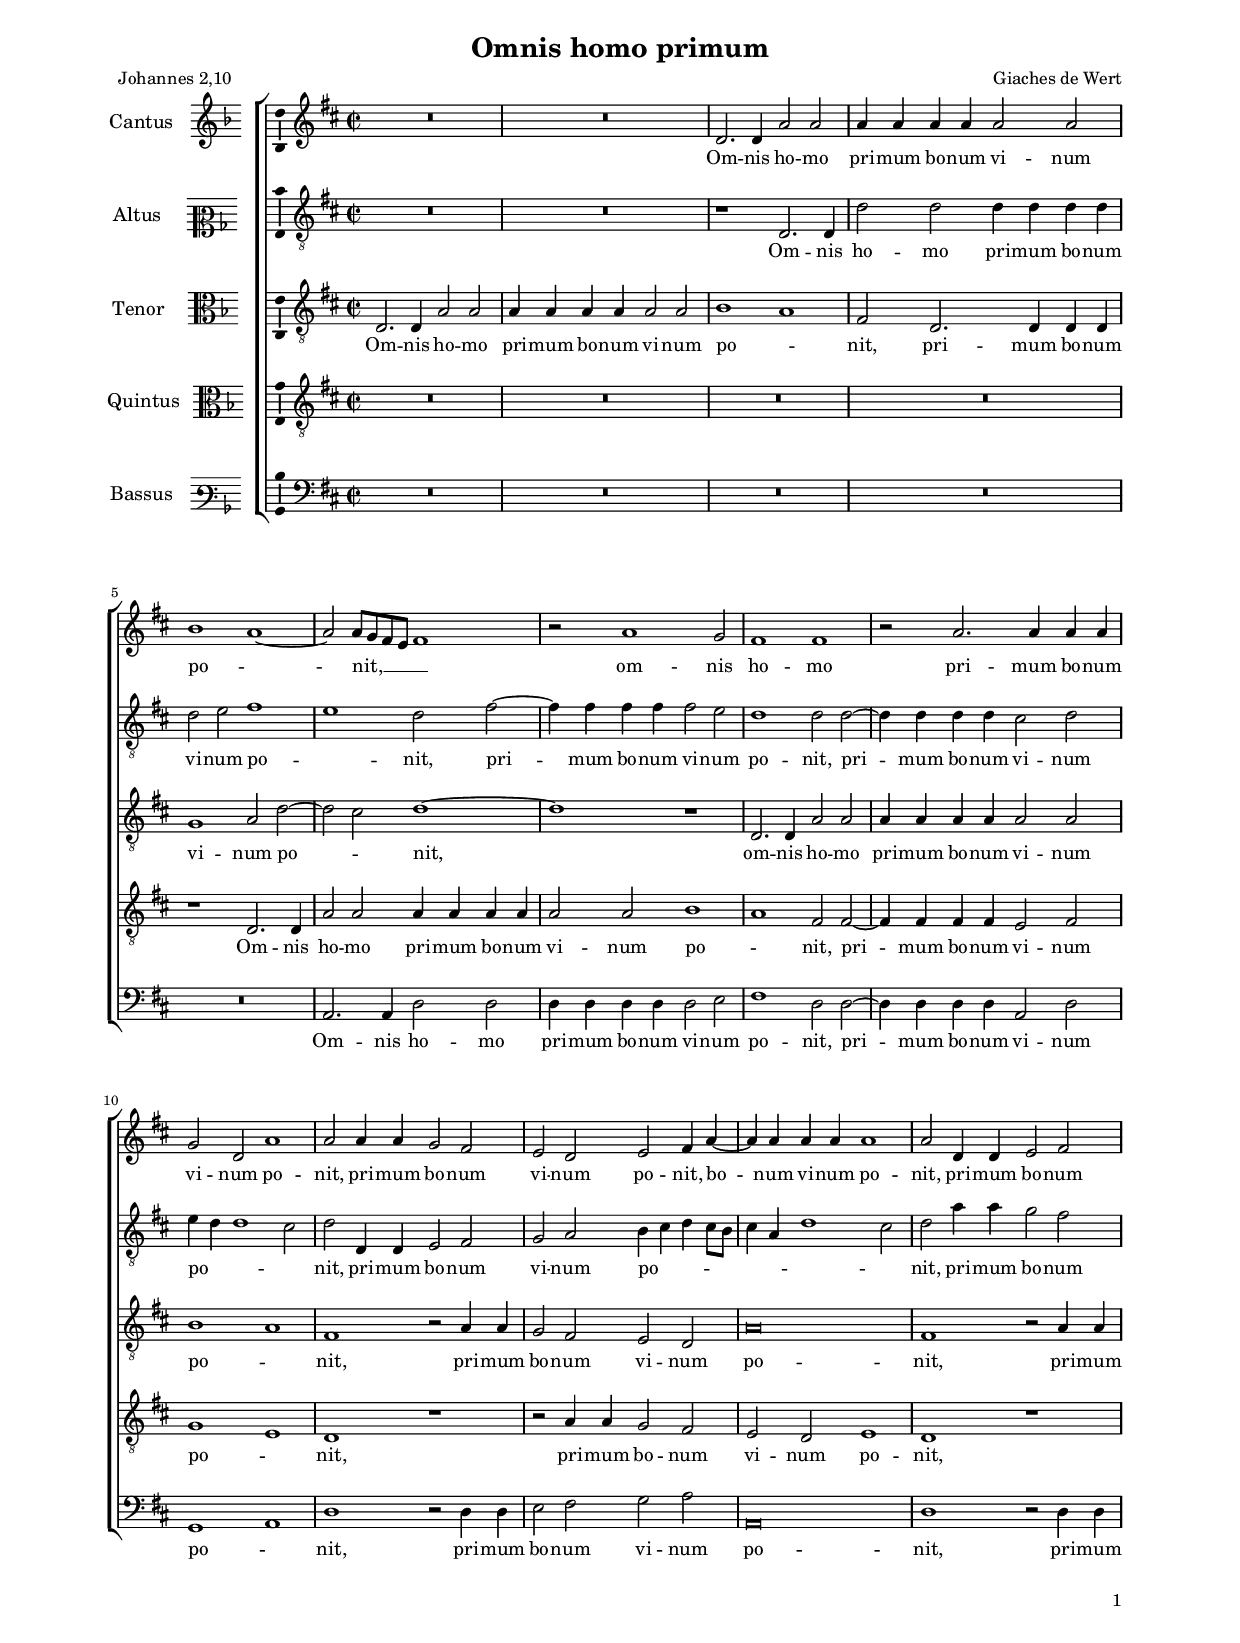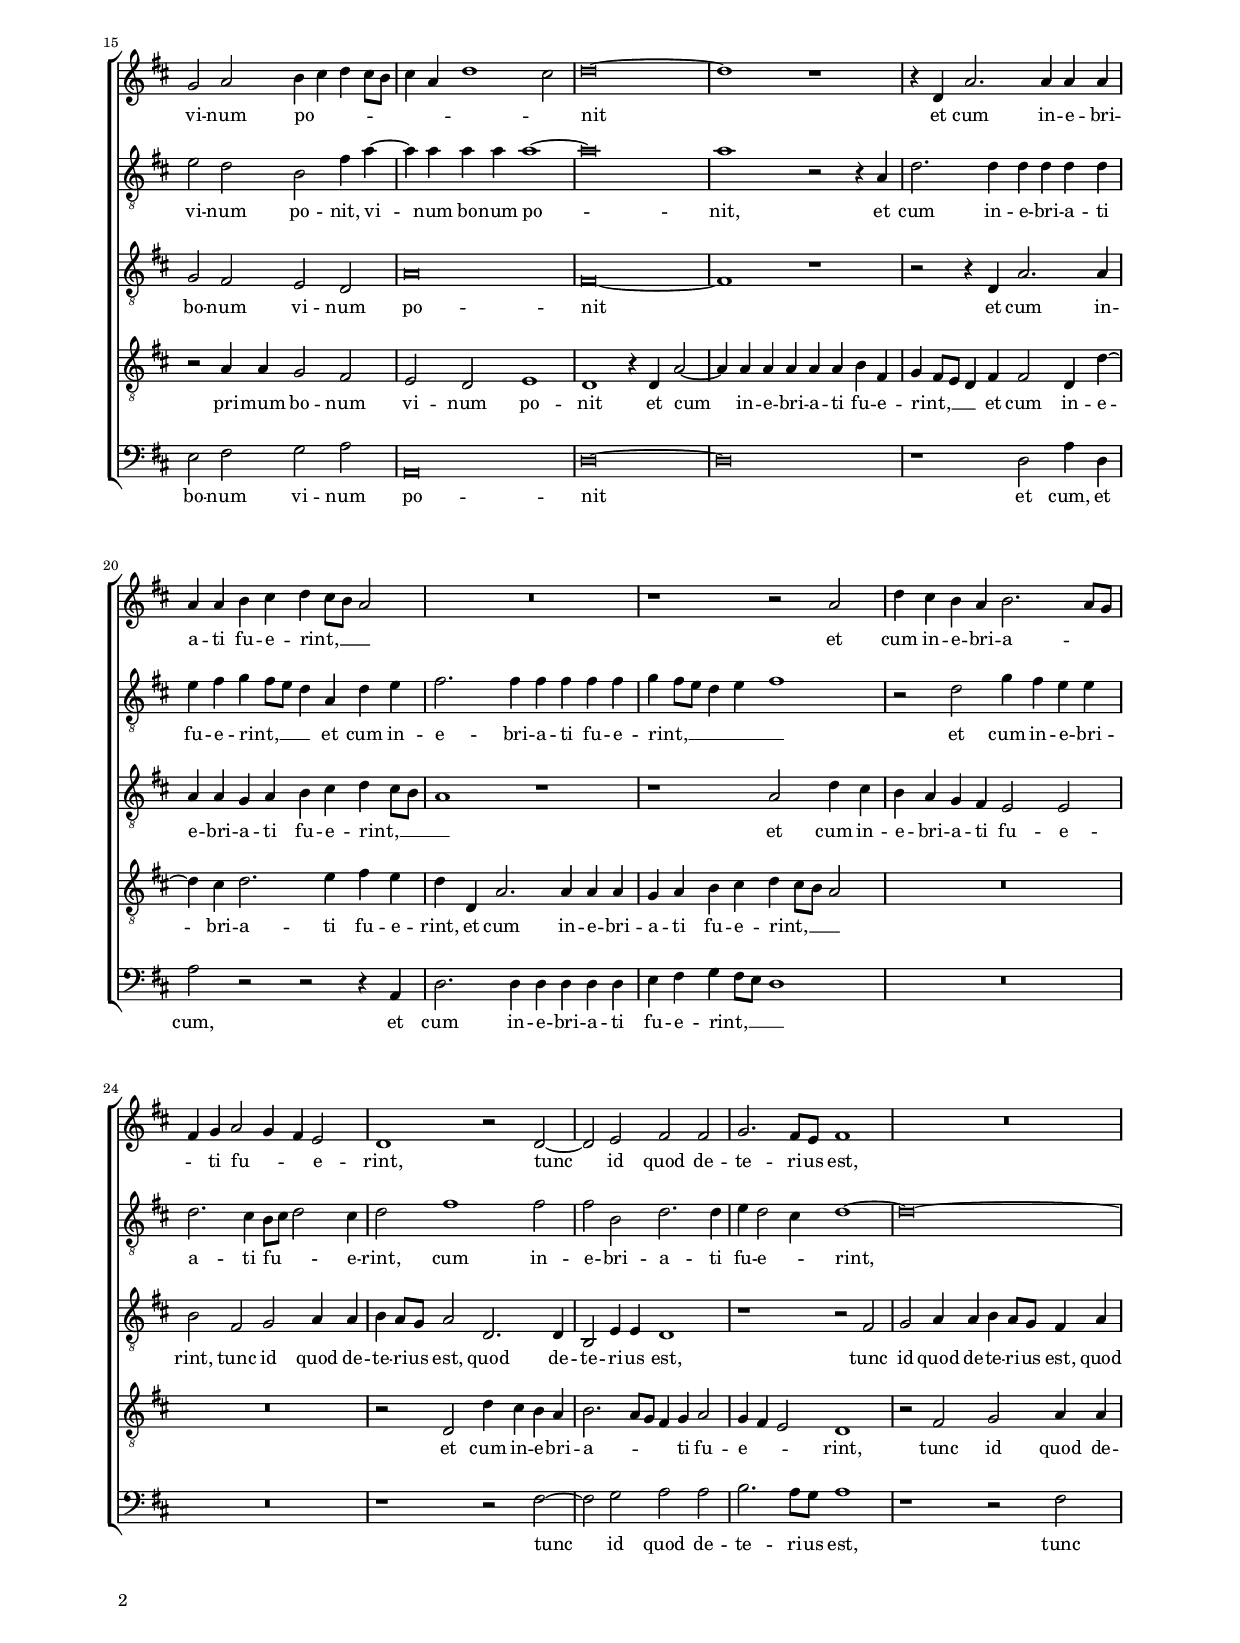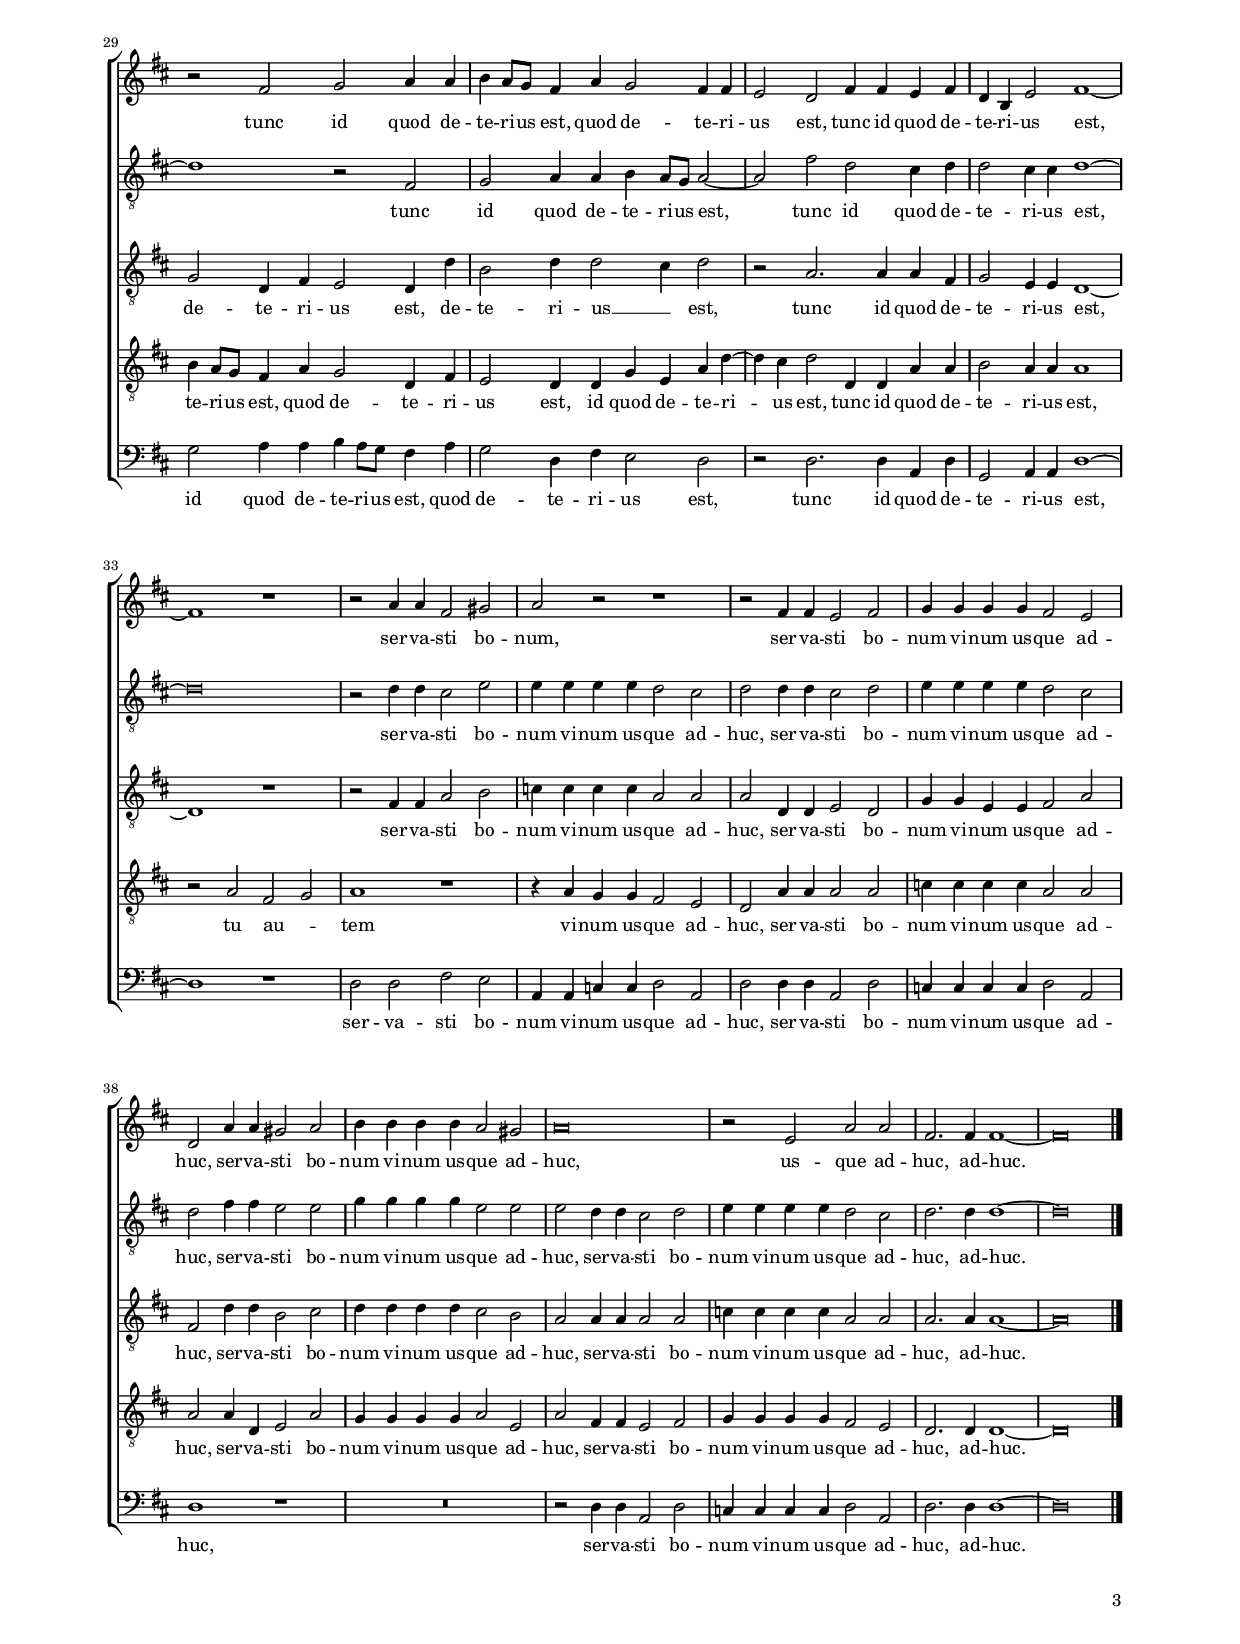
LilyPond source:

\header
{
  title="Omnis homo primum"
  composer="Giaches de Wert"
  poet="Johannes 2,10"
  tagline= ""
}

\version "2.22.0"
\include "deutsch.ly"
#(set-global-staff-size 15)
% #(set-default-paper-size "letter")
#(ly:set-option 'point-and-click #f)


\paper
	{
top-margin = 1.8 \cm
	bottom-margin = 1.2 \cm
	left-margin = 2 \cm
	right-margin = 2 \cm
	ragged-bottom = ##f
	ragged-last-bottom = ##t
	print-page-number = ##f
	system-system-spacing = #'((basic-distance . 17) (minimum-distance . 14) (padding . 7) (strechability . 350))
    oddFooterMarkup=\markup   \fill-line { "" \fromproperty #'page:page-number-string }
    evenFooterMarkup=\markup  \fill-line { \fromproperty #'page:page-number-string "" }
    last-bottom-spacing = #'((basic-distance . 12) (minimum-distance . 7) (padding . 4))
%	systems-per-page = 3
%	min-systems-per-page = 3
%	print-all-headers = ##t
%	print-first-page-number = ##t
%	first-page-number = 1
	}

	
global = {
	\key f \major
	\time 2/2 \set Score.measureLength = #(ly:make-moment 2/1)
        \skip 1*86 \bar "|."
	}

	ficta = { \once \set suggestAccidentals = ##t }

	forget = #(define-music-function (music) (ly:music?) #{
		\accidentalStyle forget
		$music
		\accidentalStyle default
		#})


incipitcantus = \markup { \score {
	{
	\set Staff.instrumentName = \markup { \fontsize #1 "Cantus" }
	\key f \major
	\clef violin
	s4 \bar ""
	}
	\layout  {
	raggedright = ##t
	indent = 1.6 \cm
	line-width = 2.2\cm
	\context { \Staff \remove Time_signature_engraver }
	\override Staff.Clef.Y-extent = #'(0 . 0)
	}} \hspace #1 }

      
incipitaltus = \markup { \score {
	{
	\set Staff.instrumentName = \markup { \fontsize #1 "Altus" }
	\key f \major
	\clef mezzosoprano
	s4 \bar ""
	}
	\layout  {
	raggedright = ##t
	indent = 1.6 \cm
	line-width = 2.2\cm
	\context { \Staff \remove Time_signature_engraver }
	\override Staff.Clef.Y-extent = #'(0 . 0)
	}} \hspace #1 }


incipittenor = \markup { \score {
	{
	\set Staff.instrumentName = \markup { \fontsize #1 "Tenor" }
	\key f \major
	\clef alto
	s4 \bar ""
	}
	\layout  {
	raggedright = ##t
	indent = 1.6 \cm
	line-width = 2.2\cm
	\context { \Staff \remove Time_signature_engraver }
	\override Staff.Clef.Y-extent = #'(0 . 0)
	}} \hspace #1 }
      
      
incipitquintus = \markup { \score {
	{
	\set Staff.instrumentName = \markup { \fontsize #1 "Quintus" }
	\key f \major
	\clef alto
	s4 \bar ""
	}
	\layout  {
	raggedright = ##t
	indent = 1.6 \cm
	line-width = 2.2\cm
	\context { \Staff \remove Time_signature_engraver }
	\override Staff.Clef.Y-extent = #'(0 . 0)
	}} \hspace #1 }
      
      
incipitbassus = \markup { \score {
	{
	\set Staff.instrumentName = \markup { \fontsize #1 "Bassus" }
	\key f \major
	\clef varbaritone
	s4 \bar ""
	}
	\layout  {
	raggedright = ##t
	indent = 1.6 \cm
	line-width = 2.2\cm
	\context { \Staff \remove Time_signature_engraver }
	\override Staff.Clef.Y-extent = #'(0 . 0)
	}} \hspace #1 }


cantus =  \relative c''
	{
	R\breve
	R\breve
	f,2. f4 c'2 c
	c4 c c c c2 c
%5
	d1 c~ |
	c2 c8 b a g a1
	r2 c1 b2
	a1 a
	r2 c2. c4 c c
%10
	b2 f c'1 |
	c2 c4 c b2 a
	g2 f g a4 c~
	c4 c c c c1
	c2 f,4 f g2 a
%15
	b2 c d4 e f e8 d |
	e4 c f1 e2
	f\breve~
	f1 r
	r4 f, c'2. c4 c c
%20
	c4 c d e f e8 d c2 |
	R\breve
	r1 r2 c
	f4 e d c d2. c8 b
	a4 b c2 b4 a g2
%25
	f1 r2 f~ |
	f2 g a a
	b2. a8 g a1
	R\breve
	r2 a b c4 c
%30
	d4 c8 b a4 c b2 a4 a |
	g2 f a4 a g a
	f4 d g2 a1~
	a1 r
	r2 c4 c a2 h
%35
	c2 r r1 |
	r2 a4 a g2 a
	b4 b b b a2 g
	f2 c'4 c h2 c
	d4 d d d c2 h
%40
	c\breve |
	r2 g c c
	a2. a4 a1~
	a\breve |
	}


altus =  \relative c'
        {
	R\breve
	R\breve
	r1 f,2. f4
	f'2 f f4 f f f
%5
	f2 g a1 |
	g1 f2 a~
	a4 a a a a2 g
	f1 f2 f~
	f4 f f f e2 f
%10
	g4 f f1 e2 |
	f2 f,4 f g2 a
	b2 c d4 e f e8 d
	e4 c f1 e2
	f2 c'4 c b2 a
%15
	g2 f d a'4 c~ |
	c4 c c c c1~
	c\breve
	c1 r2 r4 c,
	f2. f4 f f f f
%20
        g4 a b a8 g f4 c f g |
	a2. a4 a a a a
	b4 a8 g f4 g a1
	r2 f b4 a g g
	f2. e4 d8 e f2 e4
%25
	f2 a1 a2 |
	a2 d, f2. f4
	g4 f2 e4 f1~
	f\breve~
	f1 r2 a,
%30
	b2 c4 c d4 c8 b c2~ |
	c2 a' f e4 f
	f2 e4 e f1~
	f\breve
	r2 f4 f e2 g
%35
	g4 g g g f2 e |
	f2 f4 f e2 f
	g4 g g g f2 e
	f2 a4 a g2 g
	b4 b b b g2 g
%40
	g2 f4 f e2 f |
	g4 g g g f2 e
	f2. f4 f1~
	f\breve |
	}


tenor =  \relative c'
	{
	f,2. f4 c'2 c
	c4 c c c c2 c
	d1 c
	a2 f2. f4 f f
%5
	b1 c2 f~ |
	f2 e f1~
	f1 r
	f,2. f4 c'2 c
	c4 c c c c2 c
%10
	d1 c |
	a1 r2 c4 c
	b2 a g f
	c'\breve
	a1 r2 c4 c
%15
	b2 a g f |
	c'\breve
	a\breve~
	a1 r
	r2 r4 f c'2. c4
%20
	c4 c b c d e f e8 d |
	c1 r
	r1 c2 f4 e
	d4 c b a g2 g
	d'2 a b c4 c
%25
	d4 c8 b c2 f,2. f4 |
	d2 g4 g f1
	r1 r2 a
	b2 c4 c d4 c8 b a4 c
	b2 f4 a g2 f4 f'
%30
	d2 f4 f2 e4 f2 |
	r2 c2. c4 c a
	b2 g4 g f1~
	f1 r
	r2 a4 a c2 d
%35
	es4 es es es c2 c |
	c2 f,4 f g2 f
	b4 b g g a2 c
	a2 f'4 f d2 e
	f4 f f f e2 d
%40
	c2 c4 c c2 c |
	es4 es es es c2 c
	c2. c4 c1~
	c\breve |
	}


quintus  =  \relative c'
	{
	R\breve
	R\breve
	R\breve
	R\breve
%5
	r1 f,2. f4 |
	c'2 c c4 c c c
	c2 c d1
	c1 a2 a~
	a4 a a a g2 a
%10
	b1 g |
	f1 r
	r2 c'4 c b2 a
	g2 f g1
	f1 r
%15
	r2 c'4 c b2 a |
	g2 f g1
	f1 r4 f c'2~
	c4 c c c c c d a
	b4 a8 g f4 a a2 f4 f'~
%20
	f4 e f2. g4 a g |
	f4 f, c'2. c4 c c
	b4 c d e f e8 d c2
	R\breve
	R\breve
%25
	r2 f, f'4 e d c |
	d2. c8 b a4 b c2
	b4 a g2 f1
	r2 a b c4 c
	d4 c8 b a4 c b2 f4 a
%30
	g2 f4 f b g c f~ |
	f4 e f2 f,4 f c' c
	d2 c4 c c1
	r2 c a b
	c1 r
%35
	r4 c b b a2 g |
	f2 c'4 c c2 c
	es4 es es es c2 c
	c2 c4 f, g2 c
	b4 b b b c2 g
%40
	c2 a4 a g2 a |
	b4 b b b a2 g
	f2. f4 f1~
	f\breve |
	}


bassus  =  \relative c
	{
	R\breve
	R\breve
	R\breve
	R\breve
%5
	R\breve |
	c2. c4 f2 f
	f4 f f f f2 g
	a1 f2 f~
	f4 f f f c2 f
%10
	b,1 c |
	f1 r2 f4 f
	g2 a b c
	c,\breve
	f1 r2 f4 f
%15
	g2 a b c |
	c,\breve
	f\breve~
	f\breve
	r1 f2 c'4 f,
%20
	c'2 r r r4 c, |
	f2. f4 f f f f
	g4 a b a8 g f1
	R\breve
	R\breve
%25
	r1 r2 a~ |
	a2 b c c
	d2. c8 b c1
	r1 r2 a
	b2 c4 c d c8 b a4 c
%30
	b2 f4 a g2 f |
	r2 f2. f4 c f
	b,2 c4 c f1~
	f1 r
	f2 f a g
%35
	c,4 c es es f2 c |
	f2 f4 f c2 f
	es4 es es es f2 c
	f1 r
	R\breve
%40
	r2 f4 f c2 f |
	es4 es es es f2 c
	f2. f4 f1~
	f\breve |
	}


lyricscantus = \lyricmode {
	Om -- nis ho -- mo pri -- mum bo -- num vi -- num po -- _ nit, __ _ _ _ _
        om -- nis ho -- mo pri -- mum bo -- num vi -- num po -- nit,
        pri -- mum bo -- num vi -- num po -- nit,
        bo -- num vi -- num po -- nit,
        pri -- mum bo -- num vi -- num po -- _ _ _ _ _ _ _ _ nit
        et cum in -- e -- bri -- a -- ti fu -- e -- rint, __ _ _ _
        et cum in -- e -- bri -- a -- _ _ _ ti fu -- _ _ e -- rint,
        tunc id quod de -- te -- ri -- us est,
        tunc id quod de -- te -- ri -- us est,
        quod de -- te -- ri -- us est,
        tunc id quod de -- te -- ri -- us est,
        ser -- va -- sti bo -- num,
        ser -- va -- sti bo -- num vi -- num us -- que ad -- huc,
        ser -- va -- sti bo -- num vi -- num us -- que ad -- huc,
        us -- que ad -- huc,
        ad -- huc.
	}


lyricsaltus = \lyricmode {
	Om -- nis ho -- mo pri -- mum bo -- num vi -- num po -- _ nit,
        pri -- mum bo -- num vi -- num po -- nit,
        pri -- mum bo -- num vi -- num po -- _ _ _ nit,
        pri -- mum bo -- num vi -- num po -- _ _ _ _ _ _ _ _ nit,
        pri -- mum bo -- num vi -- num po -- nit,
        vi -- num bo -- num po -- nit,
        et cum in -- e -- bri -- a -- ti fu -- e -- rint, __ _ _ _ 
        et cum in -- e -- bri -- a -- ti fu -- e -- rint, __ _ _ _ _ _
        et cum in -- e -- bri -- a -- ti fu -- _ _ e -- rint,
        cum in -- e -- bri -- a -- ti fu -- e -- _ rint,
        tunc id quod de -- te -- ri -- us est,
        tunc id quod de -- te -- ri -- us est,
        ser -- va -- sti bo -- num vi -- num us -- que ad -- huc,
        ser -- va -- sti bo -- num vi -- num us -- que ad -- huc,
        ser -- va -- sti bo -- num vi -- num us -- que ad -- huc,
        ser -- va -- sti bo -- num vi -- num us -- que ad -- huc,
        ad -- huc.
	}


lyricstenor = \lyricmode {
	Om -- nis ho -- mo pri -- mum bo -- num vi -- num po -- _ nit,
        pri -- mum bo -- num vi -- num po -- _ nit,
        om -- nis ho -- mo pri -- mum bo -- num vi -- num po -- _ nit,
        pri -- mum bo -- num vi -- num po -- nit,
        pri -- mum bo -- num vi -- num po -- nit
        et cum in -- e -- bri -- a -- ti fu -- e -- rint, __ _ _ _
        et cum in -- e -- bri -- a -- ti fu -- e -- rint,
        tunc id quod de -- te -- ri -- us est,
        quod de -- te -- ri -- us est,
        tunc id quod de -- te -- ri -- us est,
        quod de -- te -- ri -- us est,
        de -- te -- ri -- us __ _ est,
        tunc id quod de -- te -- ri -- us est,
        ser -- va -- sti bo -- num vi -- num us -- que ad -- huc,
        ser -- va -- sti bo -- num vi -- num us -- que ad -- huc,
        ser -- va -- sti bo -- num vi -- num us -- que ad -- huc,
        ser -- va -- sti bo -- num vi -- num us -- que ad -- huc,
        ad -- huc.
	}


lyricsquintus = \lyricmode {
	Om -- nis ho -- mo pri -- mum bo -- num vi -- num po -- _ nit,
        pri -- mum bo -- num vi -- num po -- _ nit,
        pri -- mum bo -- num vi -- num po -- nit,
        pri -- mum bo -- num vi -- num po -- nit
        et cum in -- e -- bri -- a -- ti fu -- e -- rint, __ _ _ _
        et cum in -- e -- bri -- a -- ti fu -- e -- rint,
        et cum in -- e -- bri -- a -- ti fu -- e -- rint, __ _ _ _
        et cum in -- e -- bri -- a -- _ _ _ ti fu -- e -- _ _ rint,
        tunc id quod de -- te -- ri -- us est,
        quod de -- te -- ri -- us est,
        id quod de -- te -- ri -- us est,
        tunc id quod de -- te -- ri -- us est,
        tu au -- _ tem
        vi -- num us -- que ad -- huc,
        ser -- va -- sti bo -- num vi -- num us -- que ad -- huc,
        ser -- va -- sti bo -- num vi -- num us -- que ad -- huc,
        ser -- va -- sti bo -- num vi -- num us -- que ad -- huc,
        ad -- huc.
	}


lyricsbassus = \lyricmode {
	Om -- nis ho -- mo pri -- mum bo -- num vi -- num po -- nit,
        pri -- mum bo -- num vi -- num po -- _ nit,
        pri -- mum bo -- num vi -- num po -- nit,
        pri -- mum bo -- num vi -- num po -- nit
        et cum,
        et cum,
        et cum in -- e -- bri -- a -- ti fu -- e -- rint, __ _ _ _
        tunc id quod de -- te -- ri -- us est,
        tunc id quod de -- te -- ri -- us est,
        quod de -- te -- ri -- us est,
        tunc id quod de -- te -- ri -- us est,
        ser -- va -- sti bo -- num vi -- num us -- que ad -- huc,
        ser -- va -- sti bo -- num vi -- num us -- que ad -- huc,
        ser -- va -- sti bo -- num vi -- num us -- que ad -- huc,
        ad -- huc.
	}


\score
{  
   \transpose f d {
	\new ChoirStaff \with { \override StaffGrouper.staff-staff-spacing.basic-distance = #12 }
	<<

	\new Staff << \global
	\new Voice="v1" {
		\set Staff.instrumentName=\incipitcantus
%		\set Staff.instrumentName= "S"
		\set Staff.midiInstrument = "reed organ"
		\clef violin
		\cantus }
	\new Lyrics \lyricsto "v1" {\lyricscantus }
	>>


	\new Staff << \global
	\new Voice="v2" {
		\set Staff.instrumentName=\incipitaltus
%		\set Staff.instrumentName= "A"
		\set Staff.midiInstrument = "reed organ"
        \clef "G_8" % violin 
		\altus}
	\new Lyrics \lyricsto "v2" {\lyricsaltus }
	>>


	\new Staff << \global
	\new Voice="v3" {
		\set Staff.instrumentName=\incipittenor
%		\set Staff.instrumentName= "T"
		\set Staff.midiInstrument = "reed organ"
		\clef "G_8"
		\tenor }
	\new Lyrics \lyricsto "v3" {\lyricstenor }
	>>


	\new Staff << \global
	\new Voice="v5" {
		\set Staff.instrumentName=\incipitquintus
%		\set Staff.instrumentName= "Q"
		\set Staff.midiInstrument = "reed organ"
		\clef "G_8"
		\quintus}
	\new Lyrics \lyricsto "v5" {\lyricsquintus }
	>>


	\new Staff << \global
	\new Voice="v4" {
		\set Staff.instrumentName=\incipitbassus
%		\set Staff.instrumentName= "B"
		\set Staff.midiInstrument = "reed organ"
		\clef bass 
		\bassus }
	\new Lyrics \lyricsto "v4" {\lyricsbassus}
	>>

	>>
	} % transpose

	\layout
	{
	indent = 2.5\cm
%	\context { \Lyrics \override VerticalAxisGroup.nonstaff-relatedstaff-spacing.padding = #1.5 }
%	\context { \Lyrics \override LyricText.font-size = #1 }
	\context { \Staff \override TimeSignature.break-visibility = #end-of-line-invisible }
	\context { \Staff \consists "Ambitus_engraver" }
	\context { \Score \override BarNumber.padding = #2 }
	\context { \Voice \override NoteHead.style = #'baroque }
	}

\midi
	{
    	\tempo 2 = 90
	}

}


% EOF
